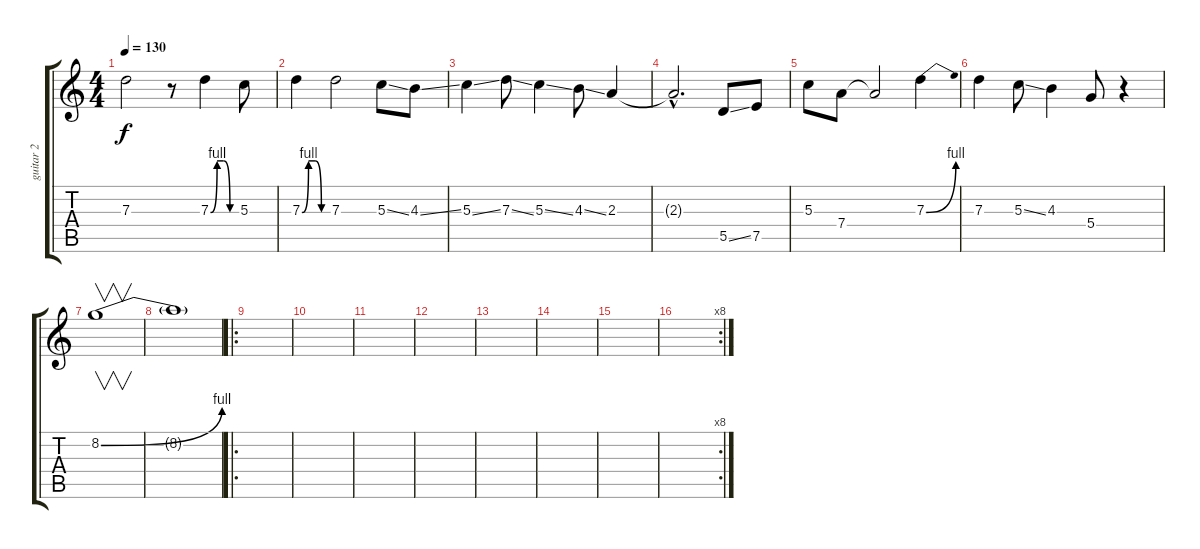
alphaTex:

\track ("guitar 2" "guitar 2") {instrument electricguitarjazz}
\staff {score tabs}
\tuning (E4 B3 G3 D3 A2 E2) {hide}
\ts (4 4)
\tempo 130
\clef g2
\ks c
7.3{t}.2{dy f} r.8 7.3{be (custom 0 0 15 4 30 4 45 0 60 0)}.4 5.3.8 |
7.3{be (custom 0 0 15 4 30 4 45 0 60 0)}.4 7.3.2 5.3{ss}.8 4.3{ss}.8 |
5.3{ss}.4 7.3{ss}.8 5.3{ss}.4 4.3{ss}.8 2.3.4 |
2.3{hac t}.2{d} 5.5{ss}.8 7.5.8 |
5.3.8 7.4.8 7.4{t}.2 7.3{be (bend 0 0 60 4)}.4 |
7.3.4 5.3{ss}.8 4.3.4 5.4.8 r.4 |
8.2{be (bend 0 0 60 4)}.1{v} |
8.2{t}.1 |
\ro
|
|
|
|
|
|
|
\rc 8
